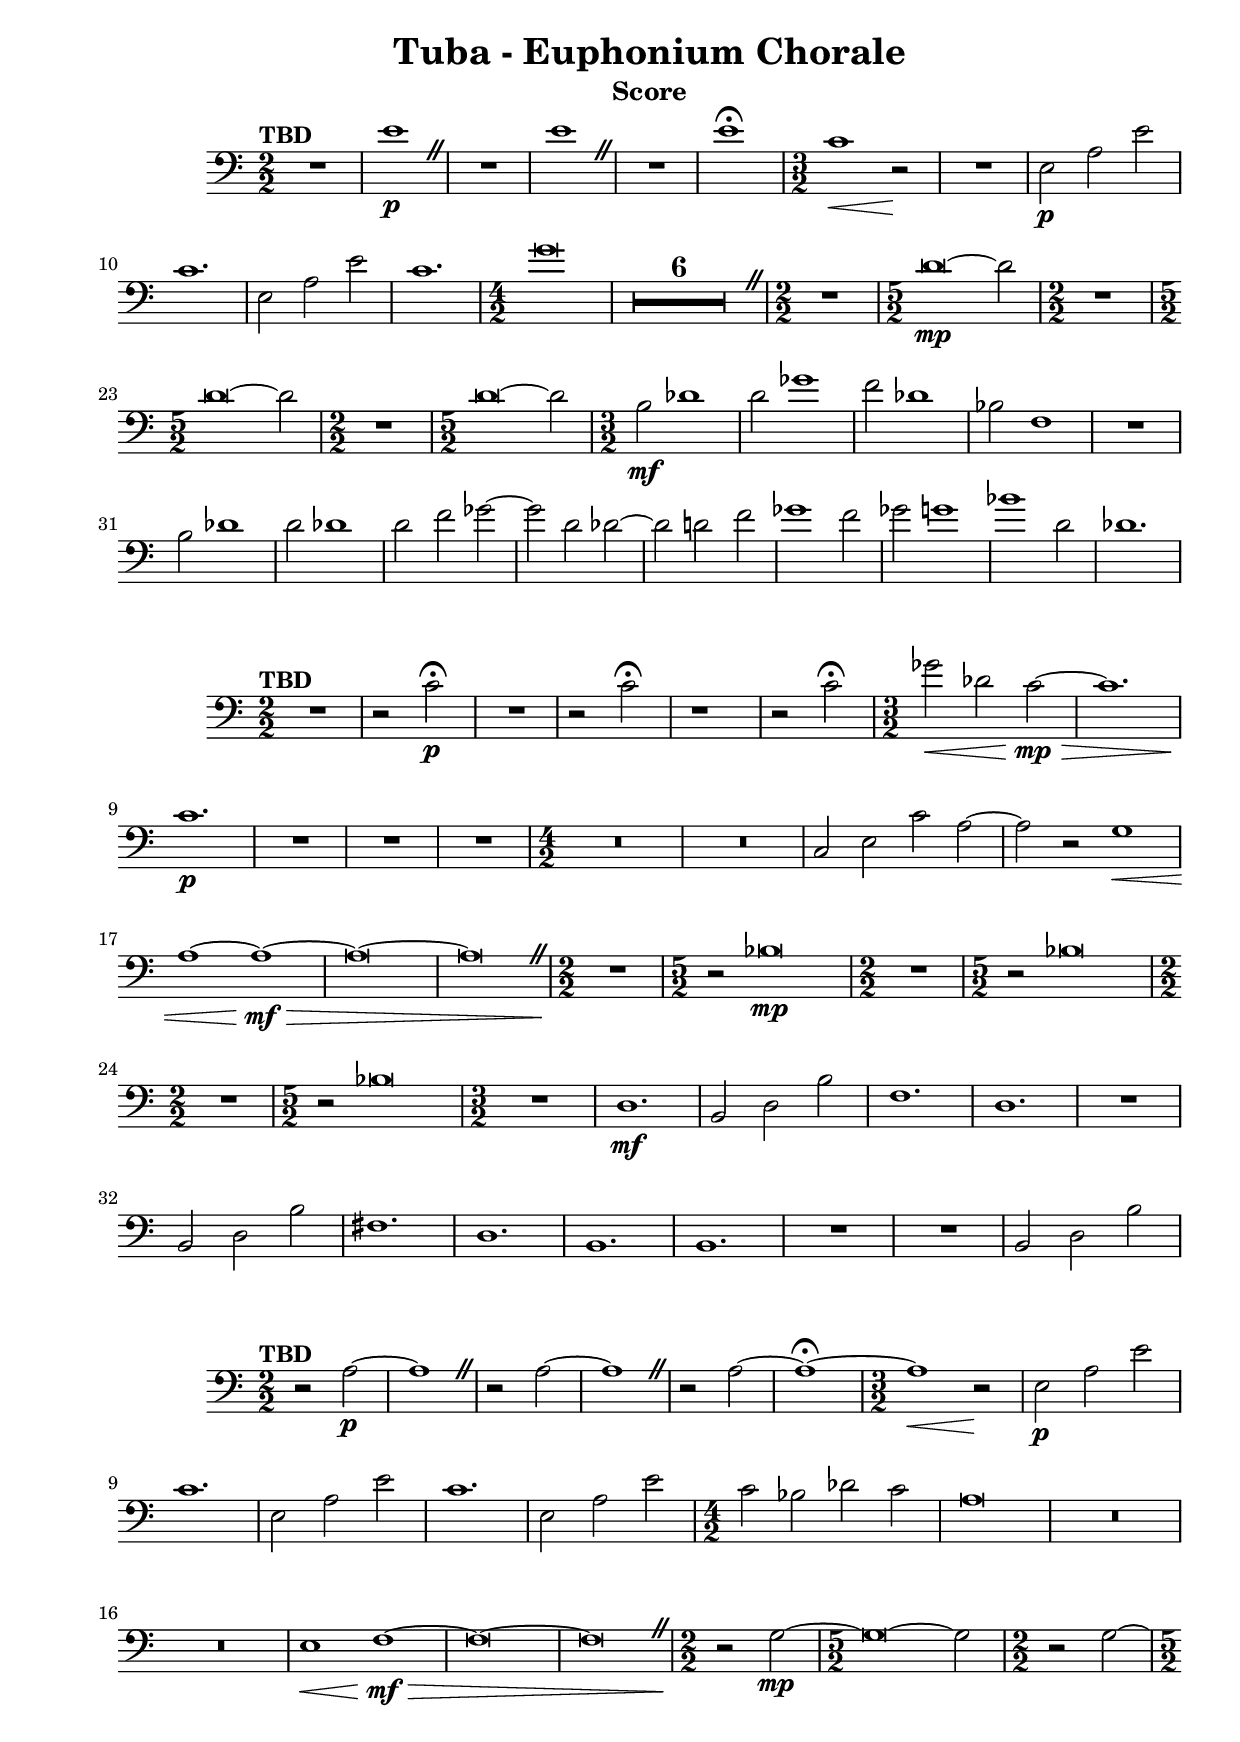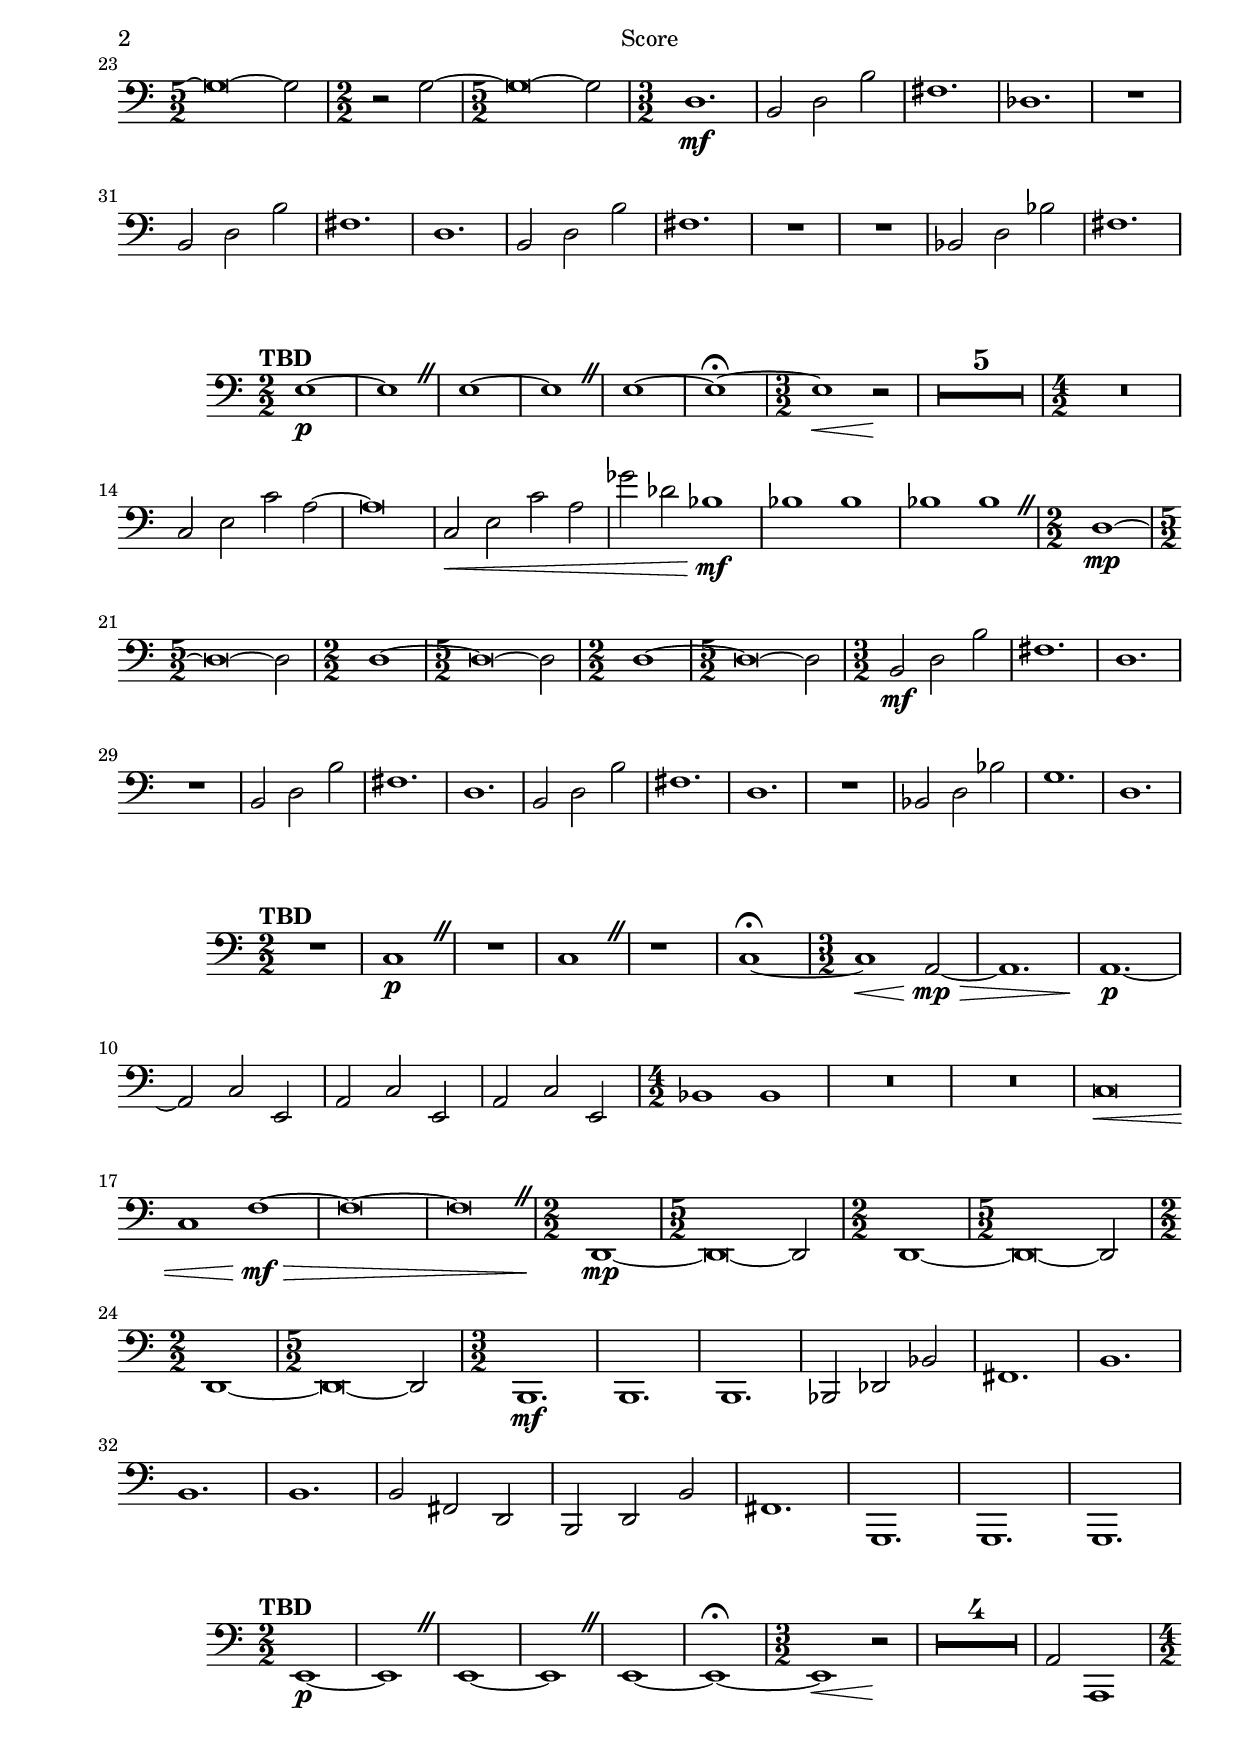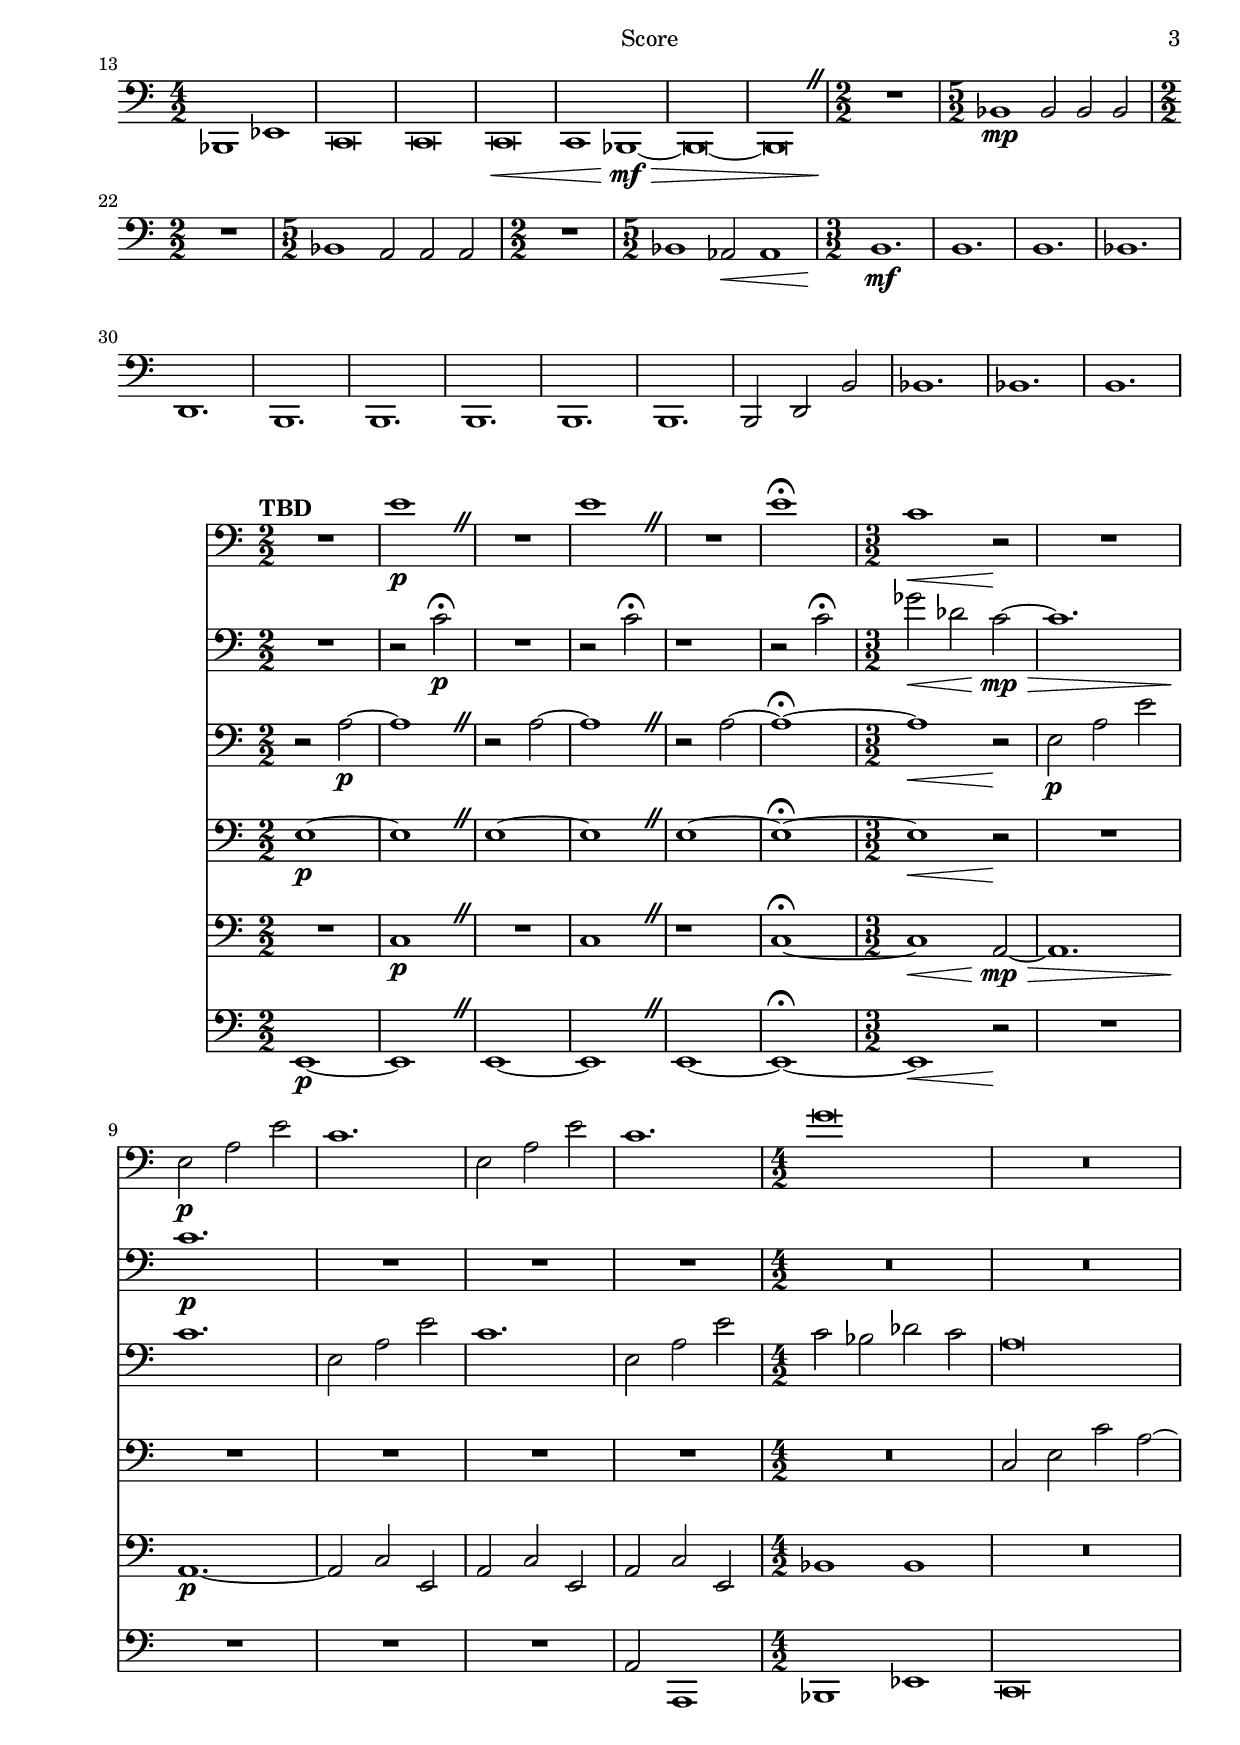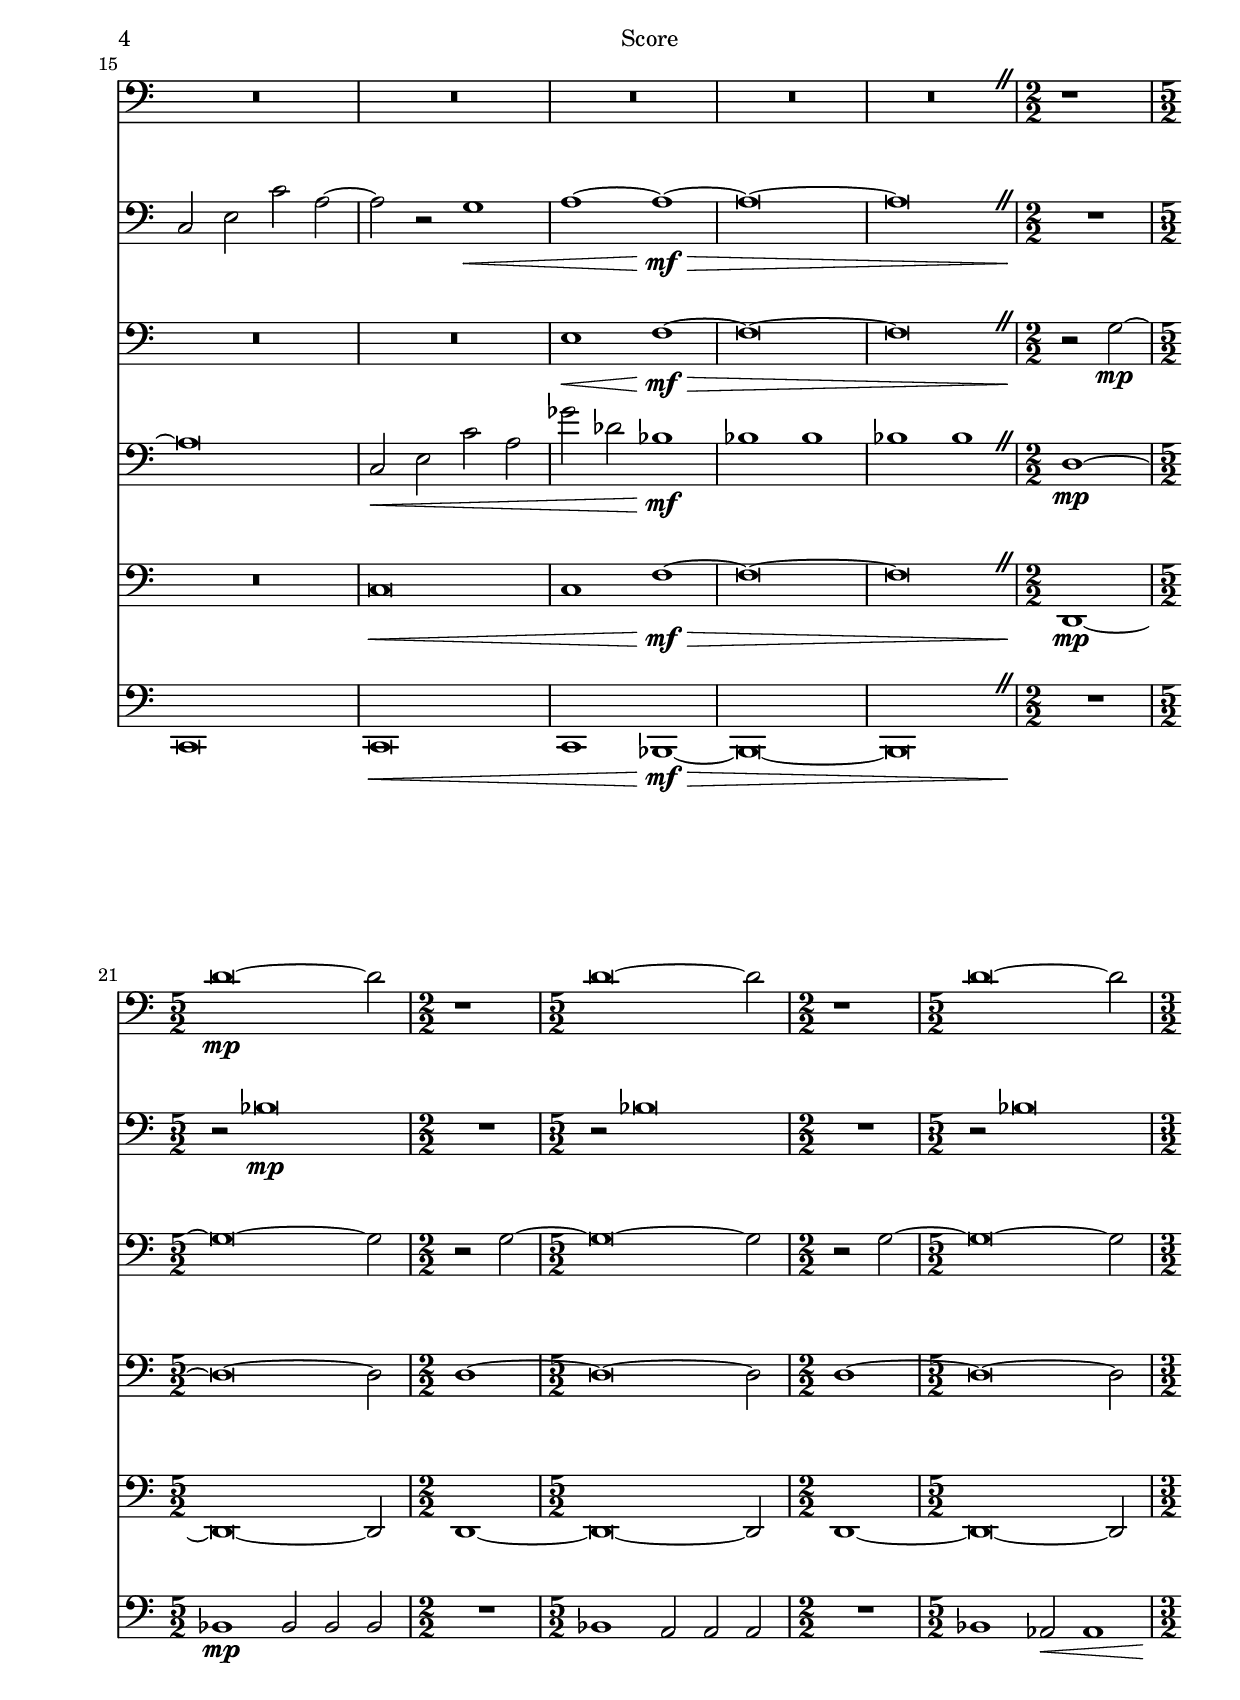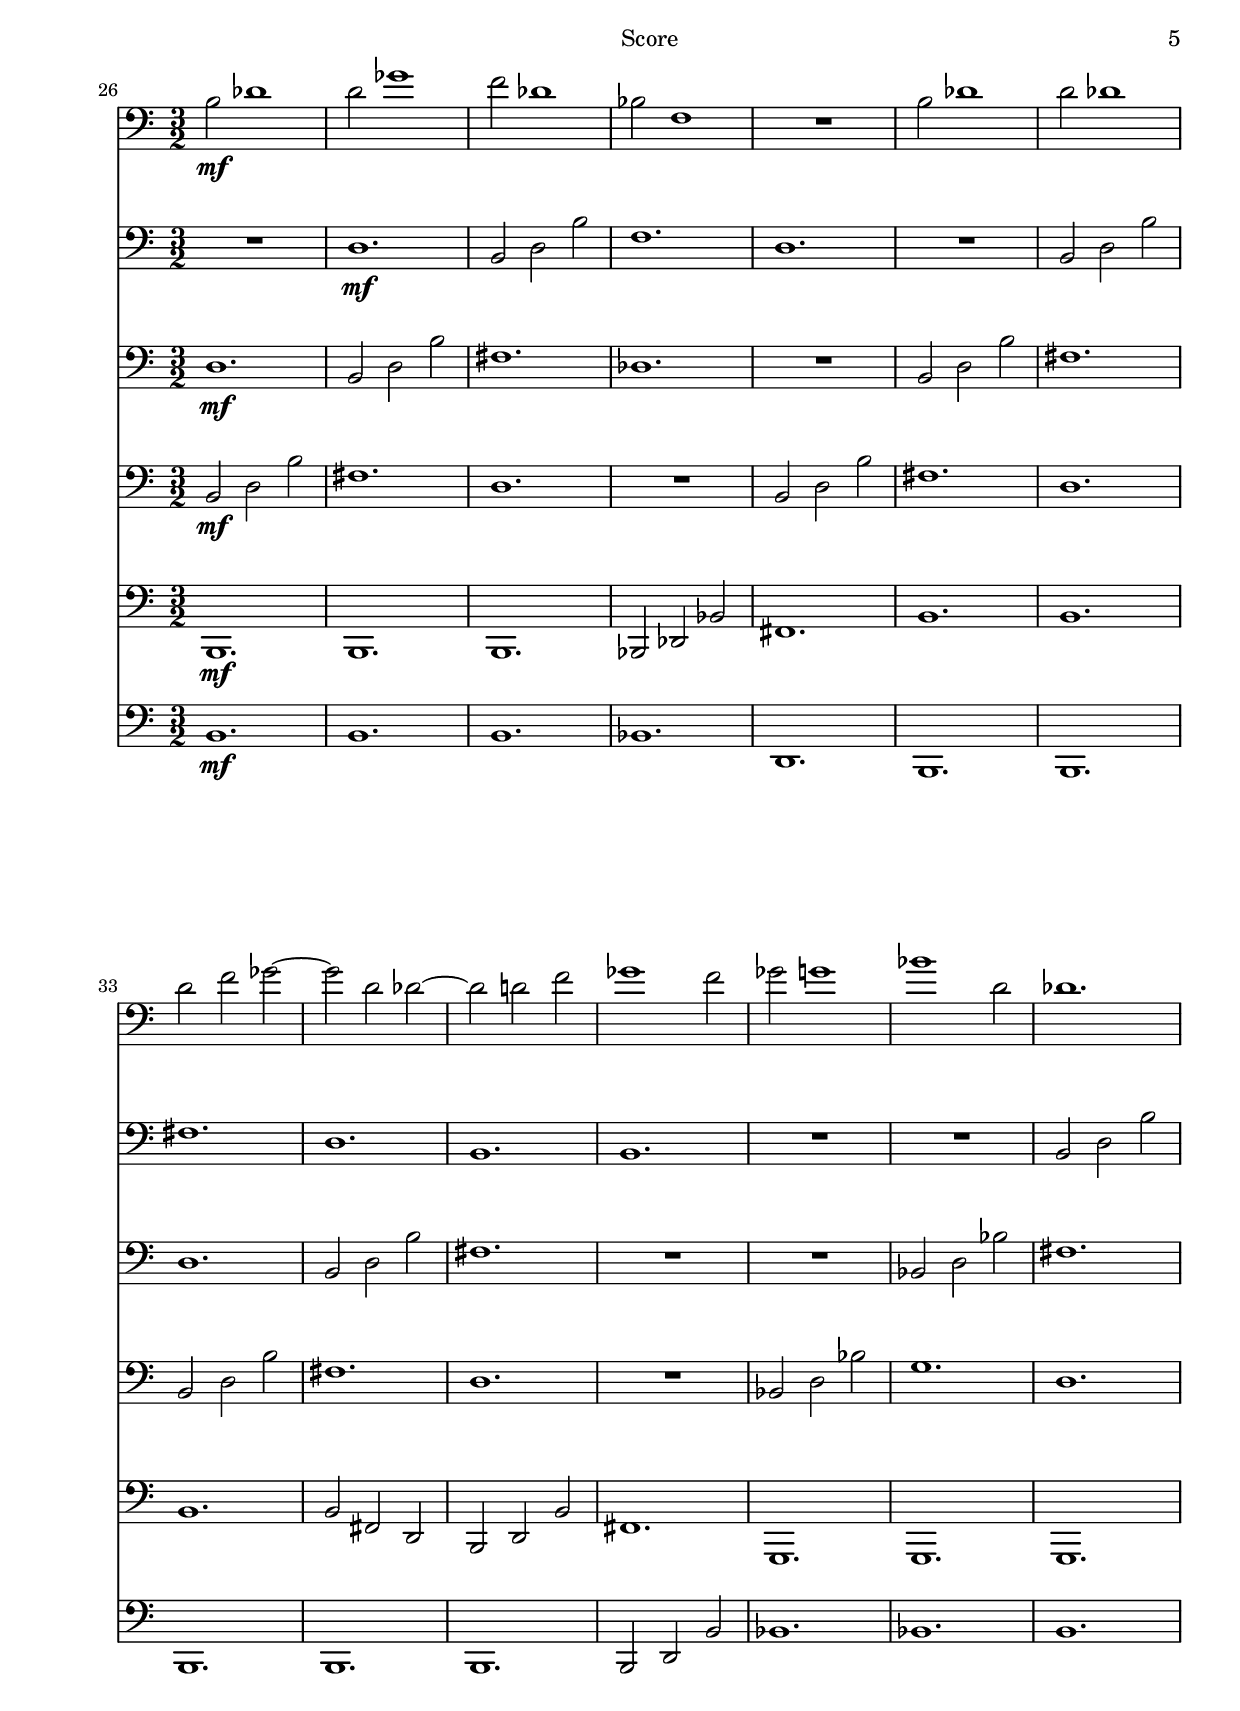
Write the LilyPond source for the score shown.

\version "2.18.2"
\language "english"
\version "2.18.2"
\language "english"

\header {
  title = "Tuba - Euphonium Chorale"
  instrument = "Euphonium I"
}

euphone = 
  \relative c' {
    \clef "bass"
    \time 2/2
    \numericTimeSignature
    \tempo "TBD"
    
    \override BreathingSign.text = \markup { \musicglyph #"scripts.caesura.straight" }
    R1 | e\p \breathe | R1 | e \breathe | R1 | e \fermata |
    
    \time 3/2
    
    c1\< r2\! | R1. | e,2\p a e' |  c1. | e,2 a e' |  c1. |
    
    \time 4/2
    
    \compressFullBarRests
    \override MultiMeasureRest.expand-limit = #3
    g'\breve | R\breve*6\breathe |
    
    \time 2/2
    
    r1 |
    
    \time 5/2
    
    d\breve\mp~ d2 | 
    
    \time 2/2
    
    r1 | 
    
    \time 5/2
    
    d\breve~ d2 
    
    \time 2/2
    
    r1 | 
    
    \time 5/2
    
    d\breve~ d2 
    
    \time 3/2
    
    b2\mf df1 | d2 gf1 | f2 df1 | bf2 f1 | R1. |
    b2 df1 | d2 df1 | d2 f gf~ | gf d df~ | df d f | gf1 f2 |
    gf2 g1 | bf1 d,2 | df1.	
  }
  
{\new Staff \euphone}

\version "2.18.2"
\language "english"

\header {
  title = "Tuba - Euphonium Chorale"
  instrument = "Euphonium II"
}

euphtwo = 
  \relative c {
    \clef "bass"
    \time 2/2
    \numericTimeSignature
    \tempo "TBD"
    
    \override BreathingSign.text = \markup { \musicglyph #"scripts.caesura.straight" }
    
    R1 |  r2 c'\p \fermata | R1 | r2 c \fermata | r1 | r2 c \fermata
    
    \time 3/2
    
    gf'2\< df c\mp\>~ | c1. | c\p | R1.*3 |
    
    \time 4/2
    
    R\breve*2 | c,2 e c' a~ | a r g1\< | a~ a~\mf\> | a\breve~ | a\breve\breathe
    
    \time 2/2 R1\! | \time 5/2 r2 bf\breve\mp |
    
    \time 2/2 R1 | \time 5/2 r2 bf\breve |
    
    \time 2/2 R1 | \time 5/2 r2 bf\breve |
    
    \time 3/2 R1. |  d,1.\mf | b2 d b' | f1. | d | R | b2 d b' |
    fs1. | d | b | b | R | R | b2 d b' 
  }
  
{\new Staff \euphtwo}

\version "2.18.2"
\language "english"

\header {
  title = "Tuba - Euphonium Chorale"
  instrument = "Euphonium III"
}

euphthree = 
  \relative c' {
    \clef "bass"
    \time 2/2
    \numericTimeSignature
    \tempo "TBD"
    
    \override BreathingSign.text = \markup { \musicglyph #"scripts.caesura.straight" }
    
    r2 a~\p | a1 \breathe | r2 a~ | a1 \breathe | r2 a~ | a1~ \fermata |
    
    \time 3/2
    
    a\< r2\! | e2\p a e' | c1. | e,2 a e' |c1. | e,2 a e' |
    
    \time 4/2
    
    c2 bf df c | a\breve | R\breve*2 | e1\< f~\mf\> | f\breve~ | f\breve\breathe |
    
    \time 2/2 r2\! g\mp~ | \time 5/2 g\breve~ g2 |
    
    \time 2/2 r2\! g~ | \time 5/2 g\breve~ g2 |
    
    \time 2/2 r2\! g~ | \time 5/2 g\breve~ g2 |
    
    \time 3/2 d1.\mf | b2 d b' | fs1. | df | R | b2 d b' | fs1. | d | 
    b2 d b' | fs1. | R | R | bf,2 d bf' | fs1. |
  }
  
{\new Staff \euphthree}

\version "2.18.2"
\language "english"

\header {
  title = "Tuba - Euphonium Chorale"
  instrument = "Euphonium IV"
}

euphfour = 
  \relative c {
    \clef "bass"
    \time 2/2
    \numericTimeSignature
    \tempo "TBD"
    
    \override BreathingSign.text = \markup { \musicglyph #"scripts.caesura.straight" }
    
    e1\p~ | e1 \breathe | e1~ | e1 \breathe | e1~ | e1~ \fermata |
    
    \time 3/2
    \compressFullBarRests
    \override MultiMeasureRest.expand-limit = #3
    
    e\< r2\! | R1.*5 | %r1 r2 | r1 r2 | r1 r2 | r1 r2 |
    
    \time 4/2
    
    R\breve | c2 e c' a~ | a\breve | c,2\< e c' a | gf' df bf1\mf |
    bf bf | bf bf\breathe 
    
    \time 2/2 d,1\mp~ | \time 5/2 d\breve~ d2 | 
    
    \time 2/2 d1~ | \time 5/2 d\breve~ d2 |
    
    \time 2/2 d1~ | \time 5/2 d\breve~ d2 |
    
    \time 3/2 b2\mf d b' | fs1. | d | R | b2 d b' | fs1. | d |
    b2 d b' | fs1. | d | R 	| bf2 d bf' | g1. | d |
  }
  
{\new Staff \euphfour}

\version "2.18.2"
\language "english"

\header {
  title = "Tuba - Euphonium Chorale"
  instrument = "Tuba I"
}

tubaone = 
  \relative c, {
    \clef "bass"
    \time 2/2
    \numericTimeSignature
    \tempo "TBD"
    
    \override BreathingSign.text = \markup { \musicglyph #"scripts.caesura.straight" }
    
    R1 | c'\p \breathe | R1 | c \breathe | r1 | c~ \fermata |
    
    \time 3/2
    
    c\< a2\mp\>~ | a1. | a\p~ | a2 c e, | a c e, | a c e, | 
    \time 4/2
    
    bf'1 bf | R\breve | R | c\< | c1 f\mf~\> | f\breve~ | f\breathe |
    
    \time 2/2 d,1\!\mp~ | \time 5/2 d\breve~ d2 |
    
    \time 2/2 d1~ | \time 5/2 d\breve~ d2 |
    
    \time 2/2 d1~ | \time 5/2 d\breve~ d2 |
    
    \time 3/2 b1.\mf | b1. | b | bf2 df bf' | fs1. | b | 
    b | b | b2 fs d | b d b' | fs1. | g, | g | g
  }
  
{\new Staff \tubaone}

\version "2.18.2"
\language "english"

\header {
  title = "Tuba - Euphonium Chorale"
  instrument = "Tuba II"
}

tubatwo = 
  \relative c, {
    \clef "bass"
    \time 2/2
    \numericTimeSignature
    \tempo "TBD"
    
    \override BreathingSign.text = \markup { \musicglyph #"scripts.caesura.straight" }
    
    e1\p~ | e \breathe | e1~ | e \breathe | e1~ | e~ \fermata |
    
    \time 3/2
    \compressFullBarRests
    \override MultiMeasureRest.expand-limit = #3
    e\< r2\! | R1.*4 | a2 a,1 | 
    
    \time 4/2
    
    bf1 ef | c\breve | c | c\< | c1 bf1~\mf\> | bf\breve~ | bf\breathe
    
    \time 2/2 R1\! | \time 5/2 bf'1\mp bf2 bf bf |
    
    \time 2/2 R1 | \time 5/2 bf1 a2 a a | 
    
    \time 2/2 R1 | \time 5/2 bf1 af2\< af1 | 
    
    \time 3/2 b1.\!\mf | b1. | b1. | bf | d, | b | b | b | b | b | b2 d b' | 
    bf1. | bf | b
  }
  
{\new Staff \tubatwo}


\header {
  title = "Tuba - Euphonium Chorale"
  instrument = "Score"
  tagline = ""
}

\paper {
 left-margin = 2\cm 
}

\score {
 <<
   %\tempo 2=43	
   \new Staff = "euph1" {
     %\override Staff.InstrumentName.self-alignment-X = #LEFT
     %\set Staff.instrumentName = \markup \center-column {"Euphonium I"}
     \euphone
   }
   \new Staff \euphtwo
   \new Staff \euphthree
   \new Staff \euphfour
   \new Staff \tubaone
   \new Staff \tubatwo
 >>
 
 %\midi {}
}
